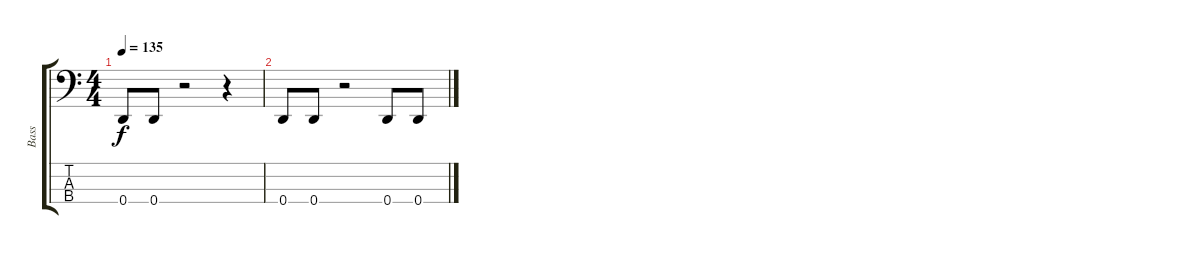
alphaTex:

\track ("Bass" "Bass") {instrument electricbasspick}
\staff {score tabs}
\tuning (G2 D2 A1 D1) {hide}
\ts (4 4)
\tempo 135
\clef f4
\ks c
0.4.8{dy f} 0.4.8 r.2 r.4 |
0.4.8 0.4.8 r.2 0.4.8 0.4.8
